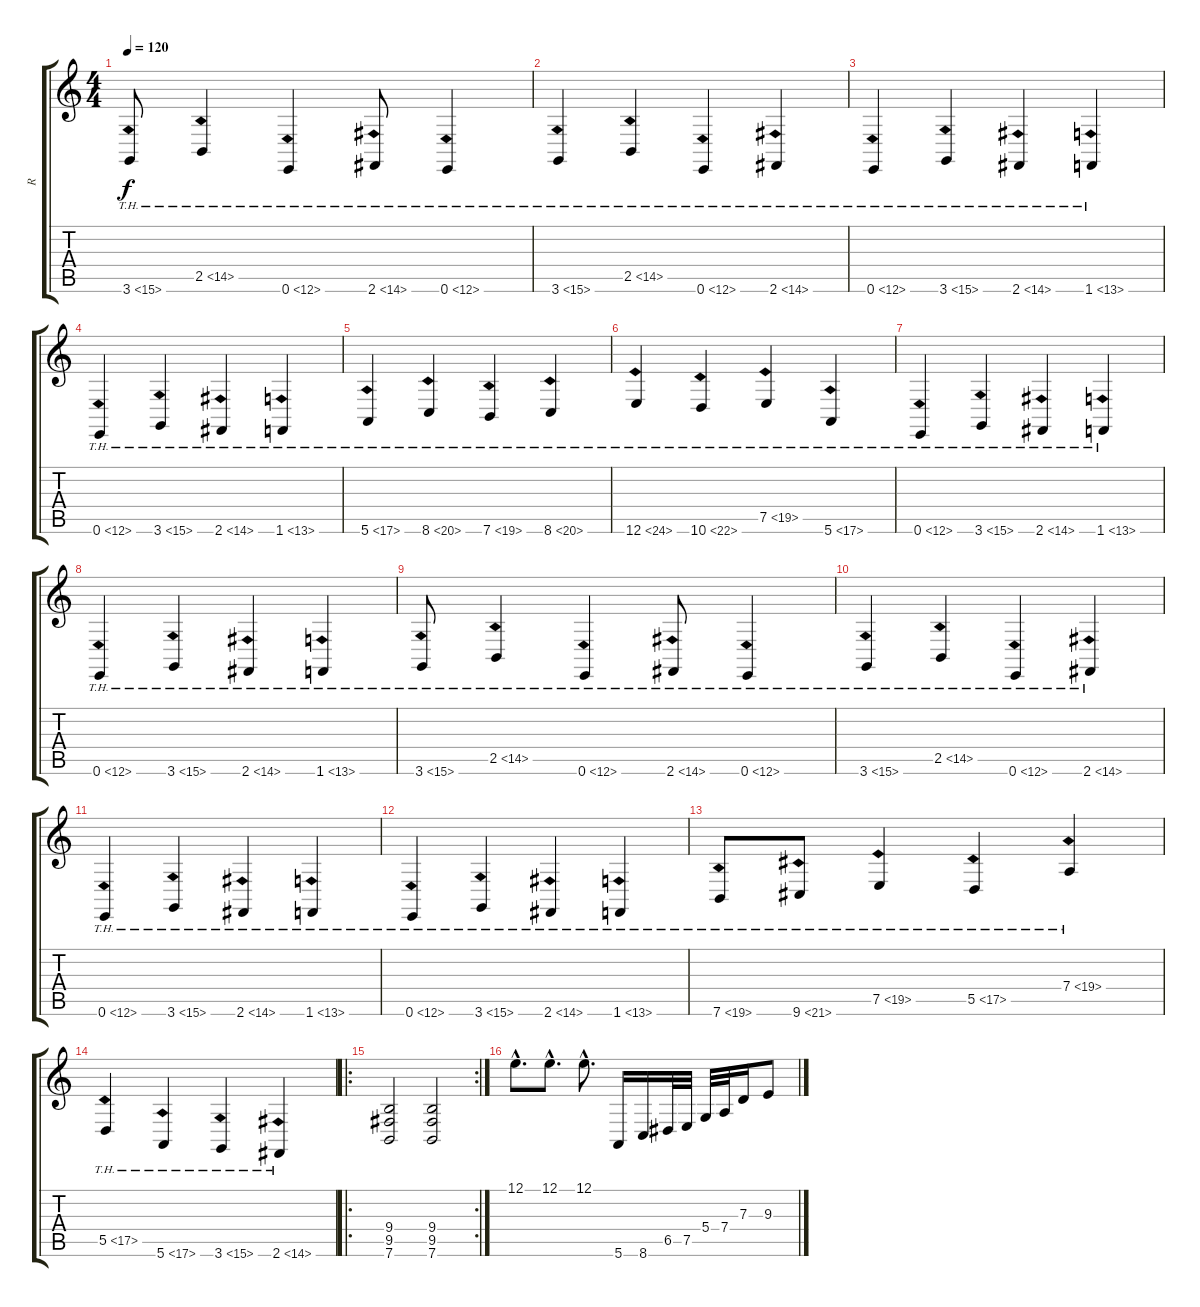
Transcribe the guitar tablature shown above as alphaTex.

\track ("R" "R") {instrument fx1rain}
\staff {score tabs}
\tuning (E4 B3 G3 D3 A2 E2) {hide}
\ts (4 4)
\tempo 120
\clef g2
\ks c
3.6{th 12}.8{dy f} 2.5{th 12}.4 0.6{th 12}.4 2.6{th 12}.8 0.6{th 12}.4 |
3.6{th 12}.4 2.5{th 12}.4 0.6{th 12}.4 2.6{th 12}.4 |
0.6{th 12}.4 3.6{th 12}.4 2.6{th 12}.4 1.6{th 12}.4 |
0.6{th 12}.4 3.6{th 12}.4 2.6{th 12}.4 1.6{th 12}.4 |
5.6{th 12}.4 8.6{th 12}.4 7.6{th 12}.4 8.6{th 12}.4 |
12.6{th 12}.4 10.6{th 12}.4 7.5{th 12}.4 5.6{th 12}.4 |
0.6{th 12}.4 3.6{th 12}.4 2.6{th 12}.4 1.6{th 12}.4 |
0.6{th 12}.4 3.6{th 12}.4 2.6{th 12}.4 1.6{th 12}.4 |
3.6{th 12}.8 2.5{th 12}.4 0.6{th 12}.4 2.6{th 12}.8 0.6{th 12}.4 |
3.6{th 12}.4 2.5{th 12}.4 0.6{th 12}.4 2.6{th 12}.4 |
0.6{th 12}.4 3.6{th 12}.4 2.6{th 12}.4 1.6{th 12}.4 |
0.6{th 12}.4 3.6{th 12}.4 2.6{th 12}.4 1.6{th 12}.4 |
7.6{th 12}.8 9.6{th 12}.8 7.5{th 12}.4 5.5{th 12}.4 7.4{th 12}.4 |
5.5{th 12}.4 5.6{th 12}.4 3.6{th 12}.4 2.6{th 12}.4 |
\ro
\rc 2
(9.4 9.5 7.6).2{volume 9 balance 4 instrument timpani} (9.4 9.5 7.6).2 |
12.1{hac}.8{d volume 9 instrument acousticguitarnylon} 12.1{hac}.8{d} 12.1{hac}.8{d} 5.6.16 8.6.16 6.5.32 7.5.32 5.4.32 7.4.32 7.3.16 9.3.8
